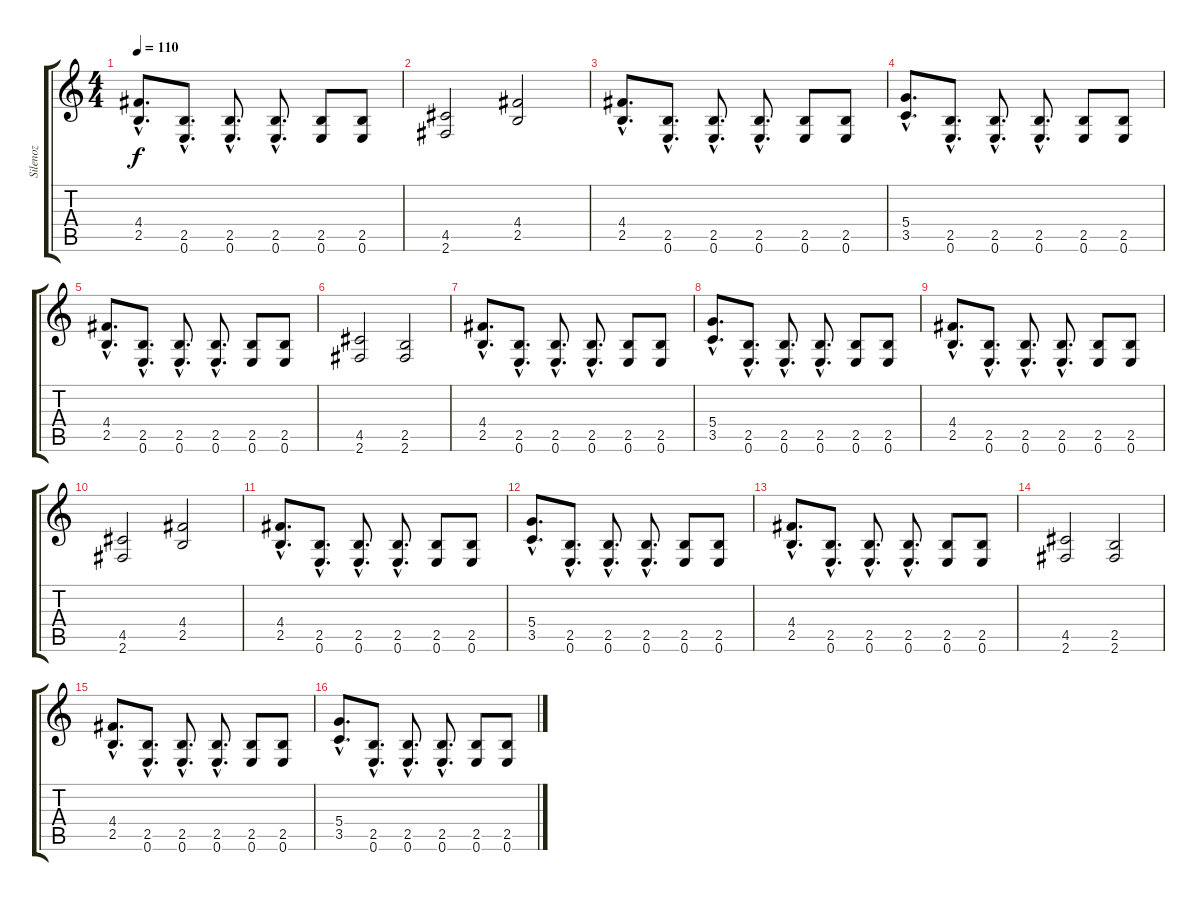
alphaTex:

\track ("Silenoz" "Silenoz") {instrument distortionguitar}
\staff {score tabs}
\tuning (E4 B3 G3 D3 A2 E2) {hide}
\ts (4 4)
\tempo 110
\clef g2
\ks c
(4.4{hac} 2.5{hac}).8{d dy f} (2.5{hac} 0.6{hac}).8{d} (2.5{hac} 0.6{hac}).8{d} (2.5{hac} 0.6{hac}).8{d} (2.5 0.6).8 (2.5 0.6).8 |
(4.5 2.6).2 (4.4 2.5).2 |
(4.4{hac} 2.5{hac}).8{d volume 10} (2.5{hac} 0.6{hac}).8{d} (2.5{hac} 0.6{hac}).8{d} (2.5{hac} 0.6{hac}).8{d} (2.5 0.6).8 (2.5 0.6).8 |
(5.4{hac} 3.5{hac}).8{d} (2.5{hac} 0.6{hac}).8{d} (2.5{hac} 0.6{hac}).8{d} (2.5{hac} 0.6{hac}).8{d} (2.5 0.6).8 (2.5 0.6).8 |
(4.4{hac} 2.5{hac}).8{d} (2.5{hac} 0.6{hac}).8{d} (2.5{hac} 0.6{hac}).8{d} (2.5{hac} 0.6{hac}).8{d} (2.5 0.6).8 (2.5 0.6).8 |
(4.5 2.6).2 (2.5 2.6).2 |
(4.4{hac} 2.5{hac}).8{d} (2.5{hac} 0.6{hac}).8{d} (2.5{hac} 0.6{hac}).8{d} (2.5{hac} 0.6{hac}).8{d} (2.5 0.6).8 (2.5 0.6).8 |
(5.4{hac} 3.5{hac}).8{d volume 6} (2.5{hac} 0.6{hac}).8{d} (2.5{hac} 0.6{hac}).8{d} (2.5{hac} 0.6{hac}).8{d} (2.5 0.6).8 (2.5 0.6).8 |
(4.4{hac} 2.5{hac}).8{d} (2.5{hac} 0.6{hac}).8{d} (2.5{hac} 0.6{hac}).8{d} (2.5{hac} 0.6{hac}).8{d} (2.5 0.6).8 (2.5 0.6).8 |
(4.5 2.6).2 (4.4 2.5).2 |
(4.4{hac} 2.5{hac}).8{d} (2.5{hac} 0.6{hac}).8{d} (2.5{hac} 0.6{hac}).8{d} (2.5{hac} 0.6{hac}).8{d} (2.5 0.6).8 (2.5 0.6).8 |
(5.4{hac} 3.5{hac}).8{d volume 2} (2.5{hac} 0.6{hac}).8{d} (2.5{hac} 0.6{hac}).8{d} (2.5{hac} 0.6{hac}).8{d} (2.5 0.6).8 (2.5 0.6).8 |
(4.4{hac} 2.5{hac}).8{d} (2.5{hac} 0.6{hac}).8{d} (2.5{hac} 0.6{hac}).8{d} (2.5{hac} 0.6{hac}).8{d} (2.5 0.6).8 (2.5 0.6).8 |
(4.5 2.6).2 (2.5 2.6).2 |
(4.4{hac} 2.5{hac}).8{d} (2.5{hac} 0.6{hac}).8{d} (2.5{hac} 0.6{hac}).8{d} (2.5{hac} 0.6{hac}).8{d} (2.5 0.6).8 (2.5 0.6).8 |
(5.4{hac} 3.5{hac}).8{d volume 0} (2.5{hac} 0.6{hac}).8{d} (2.5{hac} 0.6{hac}).8{d} (2.5{hac} 0.6{hac}).8{d} (2.5 0.6).8 (2.5 0.6).8
